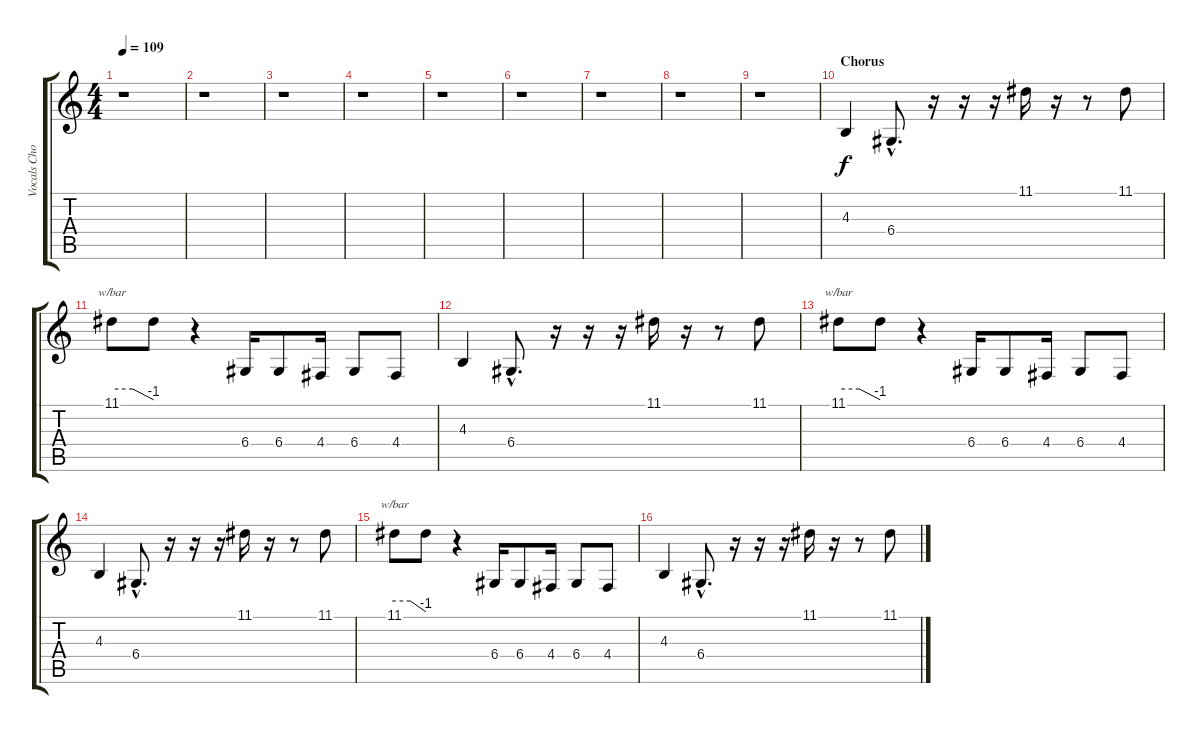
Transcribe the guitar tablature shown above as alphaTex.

\track ("Vocals Chorus" "Vocals Cho") {instrument flute}
\staff {score tabs}
\tuning (E4 B3 G3 D3 A2 E2) {hide}
\ts (4 4)
\tempo 109
\clef g2
\ks c
r.1{dy f} |
r.1 |
r.1 |
r.1 |
r.1 |
r.1 |
r.1 |
r.1 |
r.1 |
\section ("" "Chorus")
4.3.4 6.4{hac}.8{d} r.16 r.16 r.16 11.1.16 r.16 r.8 11.1.8 |
11.1.8{tbe (custom default 0 0 30 0 60 -4)} 11.1{t}.8 r.4 6.4.16 6.4.8 4.4.16 6.4.8 4.4.8 |
4.3.4 6.4{hac}.8{d} r.16 r.16 r.16 11.1.16 r.16 r.8 11.1.8 |
11.1.8{tbe (custom default 0 0 30 0 60 -4)} 11.1{t}.8 r.4 6.4.16 6.4.8 4.4.16 6.4.8 4.4.8 |
4.3.4 6.4{hac}.8{d} r.16 r.16 r.16 11.1.16 r.16 r.8 11.1.8 |
11.1.8{tbe (custom default 0 0 30 0 60 -4)} 11.1{t}.8 r.4 6.4.16 6.4.8 4.4.16 6.4.8 4.4.8 |
4.3.4 6.4{hac}.8{d} r.16 r.16 r.16 11.1.16 r.16 r.8 11.1.8
